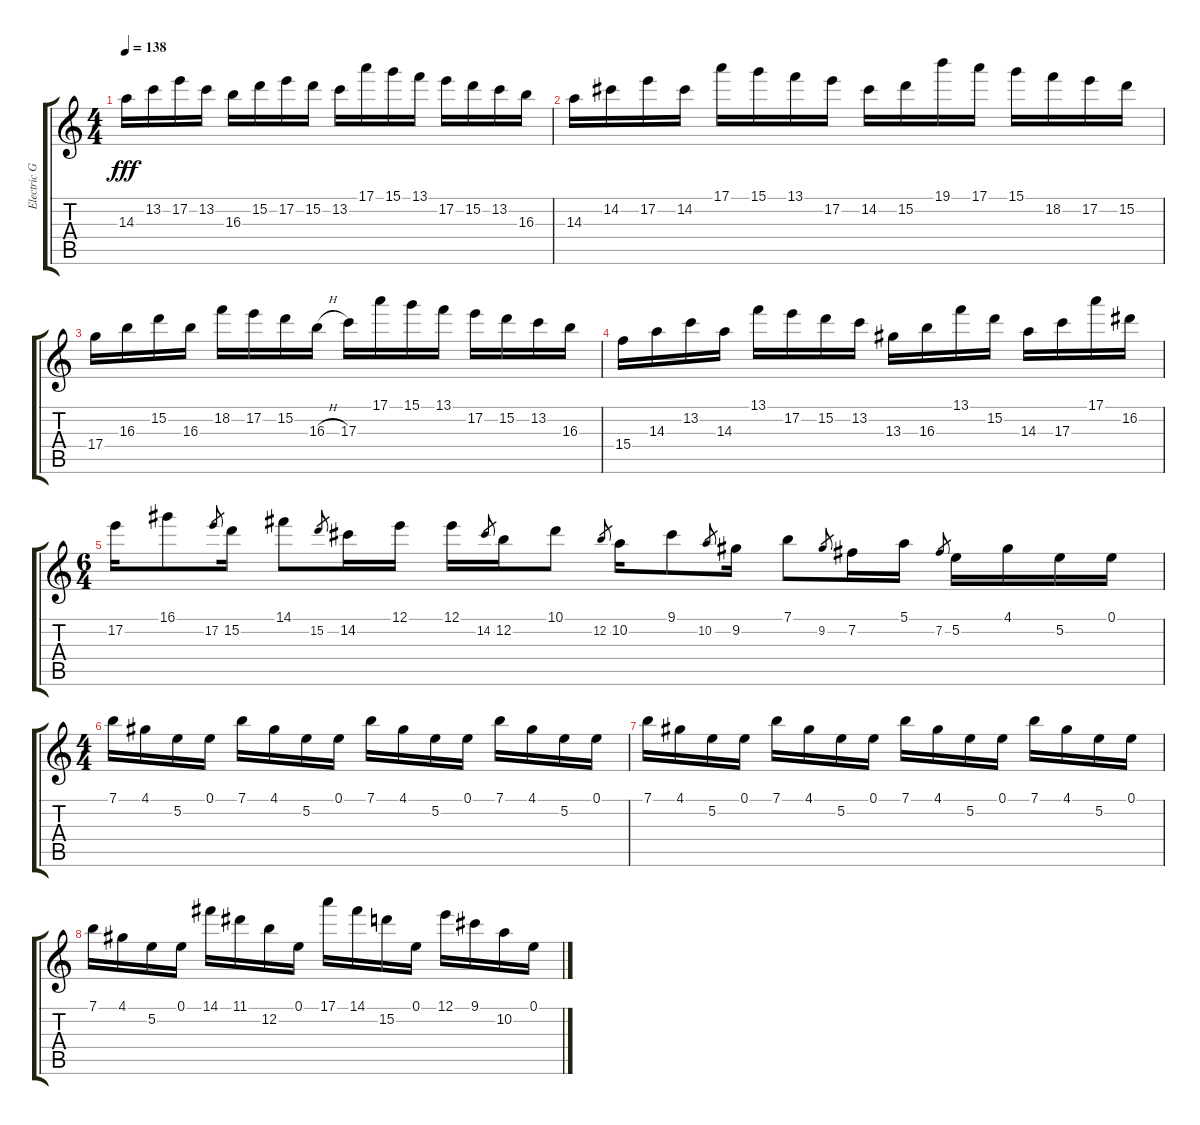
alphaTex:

\track ("Electric Guitar" "Electric G") {instrument distortionguitar}
\staff {score tabs}
\tuning (E4 B3 G3 D3 A2 E2) {hide}
\ts (4 4)
\tempo 138
\clef g2
\ks c
14.3.16{dy fff} 13.2.16 17.2.16 13.2.16 16.3.16 15.2.16 17.2.16 15.2.16 13.2.16 17.1.16 15.1.16 13.1.16 17.2.16 15.2.16 13.2.16 16.3.16 |
14.3.16 14.2.16 17.2.16 14.2.16 17.1.16 15.1.16 13.1.16 17.2.16 14.2.16 15.2.16 19.1.16 17.1.16 15.1.16 18.2.16 17.2.16 15.2.16 |
17.4.16 16.3.16 15.2.16 16.3.16 18.2.16 17.2.16 15.2.16 16.3{h}.16 17.3.16 17.1.16 15.1.16 13.1.16 17.2.16 15.2.16 13.2.16 16.3.16 |
15.4.16 14.3.16 13.2.16 14.3.16 13.1.16 17.2.16 15.2.16 13.2.16 13.3.16 16.3.16 13.1.16 15.2.16 14.3.16 17.3.16 17.1.16 16.2.16 |
\ts (6 4)
17.2.16 16.1.8 17.2.8{gr} 15.2.16 14.1.8 15.2.8{gr} 14.2.16 12.1.16 12.1.16 14.2.8{gr} 12.2.16 10.1.8 12.2.8{gr} 10.2.16 9.1.8 10.2.8{gr} 9.2.16 7.1.8 9.2.8{gr} 7.2.16 5.1.16 7.2.8{gr} 5.2.16 4.1.16 5.2.16 0.1.16 |
\ts (4 4)
7.1.16 4.1.16 5.2.16 0.1.16 7.1.16 4.1.16 5.2.16 0.1.16 7.1.16 4.1.16 5.2.16 0.1.16 7.1.16 4.1.16 5.2.16 0.1.16 |
7.1.16 4.1.16 5.2.16 0.1.16 7.1.16 4.1.16 5.2.16 0.1.16 7.1.16 4.1.16 5.2.16 0.1.16 7.1.16 4.1.16 5.2.16 0.1.16 |
7.1.16 4.1.16 5.2.16 0.1.16 14.1.16 11.1.16 12.2.16 0.1.16 17.1.16 14.1.16 15.2.16 0.1.16 12.1.16 9.1.16 10.2.16 0.1.16
